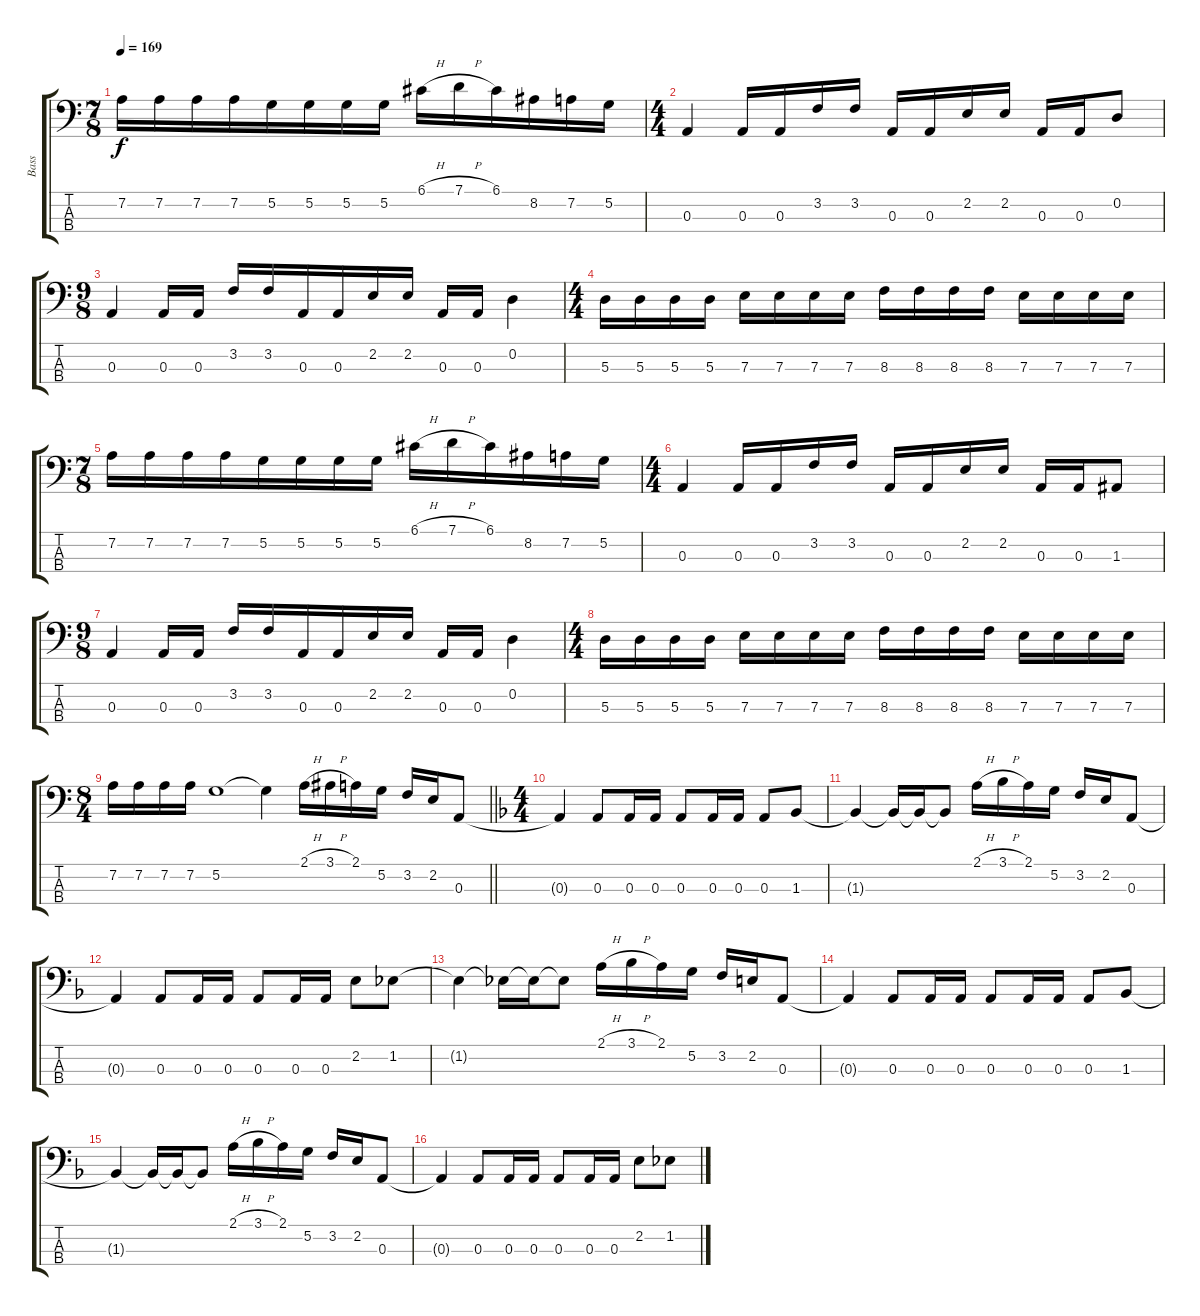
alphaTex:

\track ("Bass" "Bass") {instrument electricbassfinger}
\staff {score tabs}
\tuning (G2 D2 A1 E1) {hide}
\ts (7 8)
\tempo 169
\clef f4
\ks c
7.2.16{dy f} 7.2.16 7.2.16 7.2.16 5.2.16 5.2.16 5.2.16 5.2.16 6.1{h}.16 7.1{h}.16 6.1.16 8.2.16 7.2.16 5.2.16 |
\ts (4 4)
0.3.4 0.3.16 0.3.16 3.2.16 3.2.16 0.3.16 0.3.16 2.2.16 2.2.16 0.3.16 0.3.16 0.2.8 |
\ts (9 8)
0.3.4 0.3.16 0.3.16 3.2.16 3.2.16 0.3.16 0.3.16 2.2.16 2.2.16 0.3.16 0.3.16 0.2.4 |
\ts (4 4)
5.3.16 5.3.16 5.3.16 5.3.16 7.3.16 7.3.16 7.3.16 7.3.16 8.3.16 8.3.16 8.3.16 8.3.16 7.3.16 7.3.16 7.3.16 7.3.16 |
\ts (7 8)
7.2.16 7.2.16 7.2.16 7.2.16 5.2.16 5.2.16 5.2.16 5.2.16 6.1{h}.16 7.1{h}.16 6.1.16 8.2.16 7.2.16 5.2.16 |
\ts (4 4)
0.3.4 0.3.16 0.3.16 3.2.16 3.2.16 0.3.16 0.3.16 2.2.16 2.2.16 0.3.16 0.3.16 1.3.8 |
\ts (9 8)
0.3.4 0.3.16 0.3.16 3.2.16 3.2.16 0.3.16 0.3.16 2.2.16 2.2.16 0.3.16 0.3.16 0.2.4 |
\ts (4 4)
5.3.16 5.3.16 5.3.16 5.3.16 7.3.16 7.3.16 7.3.16 7.3.16 8.3.16 8.3.16 8.3.16 8.3.16 7.3.16 7.3.16 7.3.16 7.3.16 |
\ts (8 4)
\barLineRight lightlight
7.2.16 7.2.16 7.2.16 7.2.16 5.2.1 5.2{t}.4 2.1{h}.16 3.1{h}.16 2.1.16 5.2.16 3.2.16 2.2.16 0.3.8 |
\ts (4 4)
\ks f
0.3{t}.4 0.3.8 0.3.16 0.3.16 0.3.8 0.3.16 0.3.16 0.3.8 1.3.8 |
1.3{t}.4 1.3{t}.16 1.3{t}.16 1.3{t}.8 2.1{h}.16 3.1{h}.16 2.1.16 5.2.16 3.2.16 2.2.16 0.3.8 |
0.3{t}.4 0.3.8 0.3.16 0.3.16 0.3.8 0.3.16 0.3.16 2.2.8 1.2.8 |
1.2{t}.4 1.2{t}.16 1.2{t}.16 1.2{t}.8 2.1{h}.16 3.1{h}.16 2.1.16 5.2.16 3.2.16 2.2.16 0.3.8 |
0.3{t}.4 0.3.8 0.3.16 0.3.16 0.3.8 0.3.16 0.3.16 0.3.8 1.3.8 |
1.3{t}.4 1.3{t}.16 1.3{t}.16 1.3{t}.8 2.1{h}.16 3.1{h}.16 2.1.16 5.2.16 3.2.16 2.2.16 0.3.8 |
0.3{t}.4 0.3.8 0.3.16 0.3.16 0.3.8 0.3.16 0.3.16 2.2.8 1.2.8
